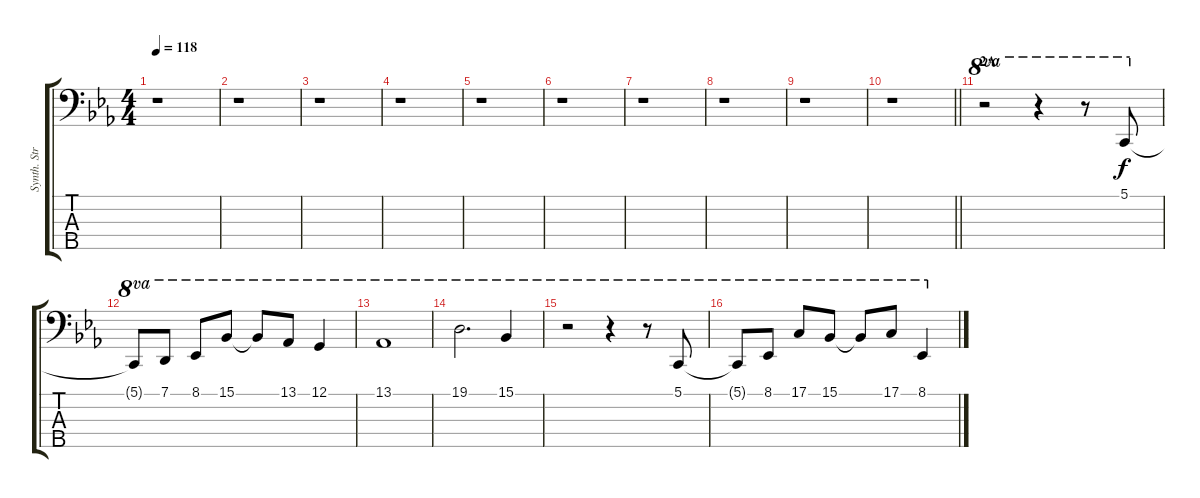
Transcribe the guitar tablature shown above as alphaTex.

\track ("Synth. Strings II" "Synth. Str") {instrument stringensemble1}
\staff {score tabs}
\tuning (G2 D2 A1 E1 B0) {hide}
\ts (4 4)
\tempo 118
\clef f4
\ks eb
r.1{dy f} |
r.1 |
r.1 |
r.1 |
r.1 |
r.1 |
r.1 |
r.1 |
r.1 |
\barLineRight lightlight
r.1 |
\section ("" "2A")
r.2{ot 8va} r.4{ot 8va} r.8{ot 8va} 5.1.8{ot 8va} |
5.1{t}.8{ot 8va} 7.1.8{ot 8va} 8.1.8{ot 8va} 15.1.8{ot 8va} 15.1{t}.8{ot 8va} 13.1.8{ot 8va} 12.1.4{ot 8va} |
13.1.1{ot 8va} |
19.1.2{d ot 8va} 15.1.4{ot 8va} |
r.2{ot 8va} r.4{ot 8va} r.8{ot 8va} 5.1.8{ot 8va} |
5.1{t}.8{ot 8va} 8.1.8{ot 8va} 17.1.8{ot 8va} 15.1.8{ot 8va} 15.1{t}.8{ot 8va} 17.1.8{ot 8va} 8.1.4{ot 8va}
